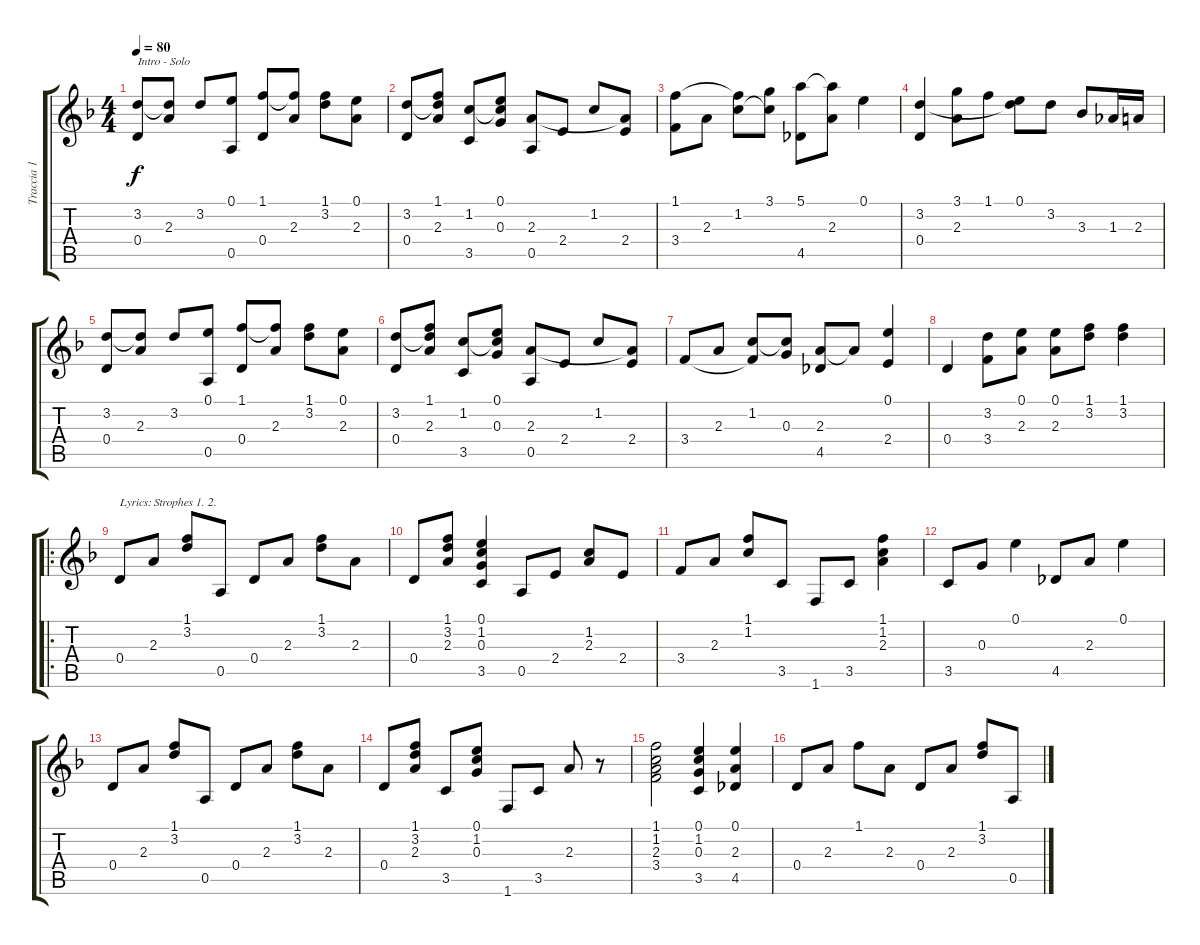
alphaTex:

\track ("Traccia 1" "Traccia 1") {instrument acousticguitarnylon}
\staff {score tabs}
\tuning (E4 B3 G3 D3 A2 E2) {hide}
\ts (4 4)
\tempo 80
\clef g2
\ks f
(3.2 0.4).8{txt "Intro - Solo" dy f instrument acousticguitarnylon} (3.2{t} 2.3).8 3.2.8 (0.1 0.5).8 (1.1 0.4).8 (1.1{t} 2.3).8 (1.1 3.2).8 (0.1 2.3).8 |
(3.2 0.4).8 (1.1 3.2{t} 2.3).8 (1.2 3.5).8 (0.1 1.2{t} 0.3).8 (2.3 0.5).8 2.4.8 1.2.8 (2.3{t} 2.4).8 |
(1.1 3.4).8 2.3.8 (1.1{t} 1.2).8 (3.1 1.2{t}).8 (5.1 4.5).8 (5.1{t} 2.3).8 0.1.4 |
(3.2 0.4).4 (3.1 2.3).8 1.1.8 (0.1 3.2{t}).8 3.2.8 3.3.8 1.3.16 2.3.16 |
(3.2 0.4).8 (3.2{t} 2.3).8 3.2.8 (0.1 0.5).8 (1.1 0.4).8 (1.1{t} 2.3).8 (1.1 3.2).8 (0.1 2.3).8 |
(3.2 0.4).8 (1.1 3.2{t} 2.3).8 (1.2 3.5).8 (0.1 1.2{t} 0.3).8 (2.3 0.5).8 2.4.8 1.2.8 (2.3{t} 2.4).8 |
3.4.8 2.3.8 (1.2 3.4{t}).8 (1.2{t} 0.3).8 (2.3 4.5).8 2.3{t}.8 (0.1 2.4).4 |
0.4.4 (3.2 3.4).8 (0.1 2.3).8 (0.1 2.3).8 (1.1 3.2).8 (1.1 3.2).4 |
\ro
0.4.8{txt "Lyrics: Strophes 1. 2."} 2.3.8 (1.1 3.2).8 0.5.8 0.4.8 2.3.8 (1.1 3.2).8 2.3.8 |
0.4.8 (1.1 3.2 2.3).8 (0.1 1.2 0.3 3.5).4 0.5.8 2.4.8 (1.2 2.3).8 2.4.8 |
3.4.8 2.3.8 (1.1 1.2).8 3.5.8 1.6.8 3.5.8 (1.1 1.2 2.3).4 |
3.5.8 0.3.8 0.1.4 4.5.8 2.3.8 0.1.4 |
0.4.8 2.3.8 (1.1 3.2).8 0.5.8 0.4.8 2.3.8 (1.1 3.2).8 2.3.8 |
0.4.8 (1.1 3.2 2.3).8 3.5.8 (0.1 1.2 0.3).8 1.6.8 3.5.8 2.3.8 r.8 |
(1.1 1.2 2.3 3.4).2 (0.1 1.2 0.3 3.5).4 (0.1 2.3 4.5).4 |
0.4.8 2.3.8 1.1.8 2.3.8 0.4.8 2.3.8 (1.1 3.2).8 0.5.8
